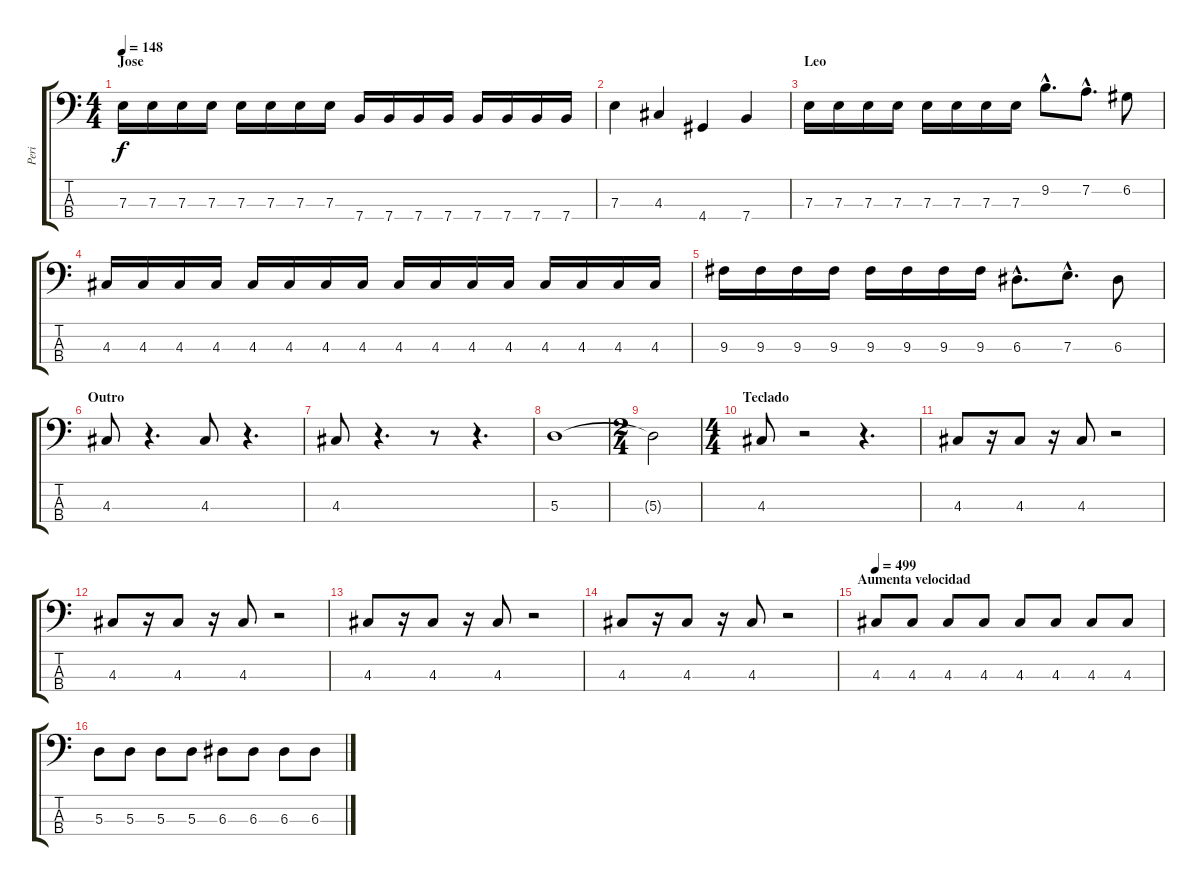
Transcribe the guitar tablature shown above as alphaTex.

\track ("Peri" "Peri") {instrument electricbassfinger}
\staff {score tabs}
\tuning (G2 D2 A1 E1) {hide}
\ts (4 4)
\section ("" "Jose")
\tempo 148
\clef f4
\ks c
7.3.16{dy f} 7.3.16 7.3.16 7.3.16 7.3.16 7.3.16 7.3.16 7.3.16 7.4.16 7.4.16 7.4.16 7.4.16 7.4.16 7.4.16 7.4.16 7.4.16 |
7.3.4 4.3.4 4.4.4 7.4.4 |
\section ("" "Leo")
7.3.16 7.3.16 7.3.16 7.3.16 7.3.16 7.3.16 7.3.16 7.3.16 9.2{hac}.8{d} 7.2{hac}.8{d} 6.2.8 |
4.3.16 4.3.16 4.3.16 4.3.16 4.3.16 4.3.16 4.3.16 4.3.16 4.3.16 4.3.16 4.3.16 4.3.16 4.3.16 4.3.16 4.3.16 4.3.16 |
9.3.16 9.3.16 9.3.16 9.3.16 9.3.16 9.3.16 9.3.16 9.3.16 6.3{hac}.8{d} 7.3{hac}.8{d} 6.3.8 |
\section ("" "Outro")
4.3.8 r.4{d} 4.3.8 r.4{d} |
4.3.8 r.4{d} r.8 r.4{d} |
5.3.1 |
\ts (2 4)
5.3{t}.2 |
\ts (4 4)
\section ("" "Teclado")
4.3.8 r.2 r.4{d} |
4.3.8 r.16 4.3.8 r.16 4.3.8 r.2 |
4.3.8 r.16 4.3.8 r.16 4.3.8 r.2 |
4.3.8 r.16 4.3.8 r.16 4.3.8 r.2 |
4.3.8 r.16 4.3.8 r.16 4.3.8 r.2 |
\section ("" "Aumenta velocidad")
\tempo 499
4.3.8 4.3.8 4.3.8 4.3.8 4.3.8 4.3.8 4.3.8 4.3.8 |
5.3.8 5.3.8 5.3.8 5.3.8 6.3.8 6.3.8 6.3.8 6.3.8
